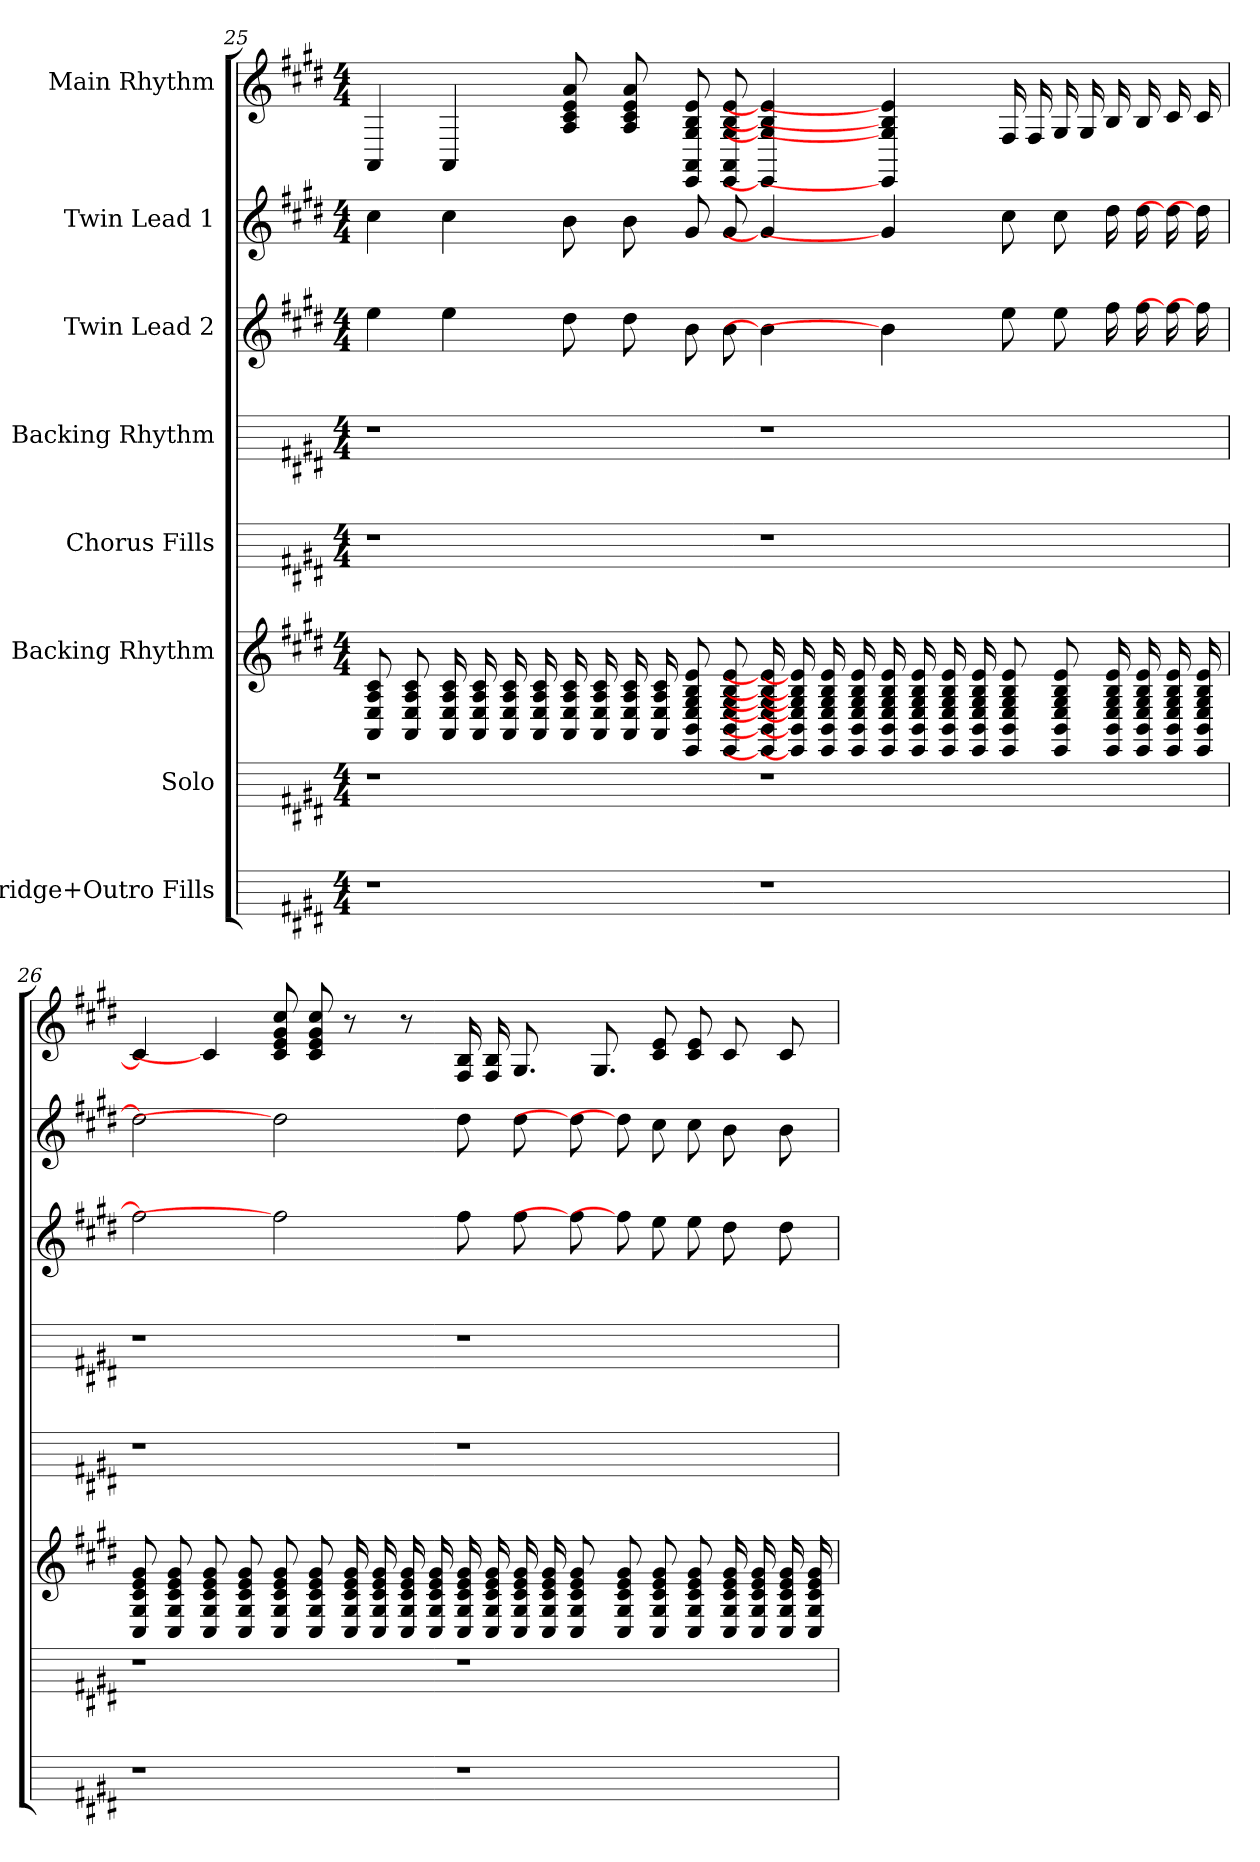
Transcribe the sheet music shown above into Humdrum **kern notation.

**kern	**kern	**kern	**kern	**kern	**kern	**kern	**kern
*part8	*part7	*part6	*part5	*part4	*part3	*part2	*part1
*staff8	*staff7	*staff6	*staff5	*staff4	*staff3	*staff2	*staff1
*I"Bridge+Outro Fills	*I"Solo	*I"Backing Rhythm	*I"Chorus Fills	*I"Backing Rhythm	*I"Twin Lead 2	*I"Twin Lead 1	*I"Main Rhythm
*	*	*	*	*	*	*	*
*k[f#c#g#d#]	*k[f#c#g#d#]	*k[f#c#g#d#]	*k[f#c#g#d#]	*k[f#c#g#d#]	*k[f#c#g#d#]	*k[f#c#g#d#]	*k[f#c#g#d#]
*M4/4	*M4/4	*M4/4	*M4/4	*M4/4	*M4/4	*M4/4	*M4/4
=25	=25	=25	=25	=25	=25	=25	=25
1r	1r	8c# 8A 8E 8AA	1r	1r	4ee	4cc#	4AA
.	.	8c# 8A 8E 8AA	.	.	.	.	.
.	.	16c# 16A 16E 16AA	.	.	4ee	4cc#	4AA
.	.	16c# 16A 16E 16AA	.	.	.	.	.
.	.	16c# 16A 16E 16AA	.	.	.	.	.
.	.	16c# 16A 16E 16AA	.	.	.	.	.
.	.	16c# 16A 16E 16AA	.	.	8dd#	8b	8a 8e 8c# 8A
.	.	16c# 16A 16E 16AA	.	.	.	.	.
.	.	16c# 16A 16E 16AA	.	.	8dd#	8b	8a 8e 8c# 8A
.	.	16c# 16A 16E 16AA	.	.	.	.	.
.	.	8e 8B 8G# 8E 8BB 8EE	.	.	8b	8g#	8e 8B 8G# 8AA 8EE
.	.	8e 8B 8G# 8E 8BB 8EE	.	.	8b	8g#	8e 8B 8G# 8AA 8EE
1r	1r	16e] 16B] 16G#] 16E] 16BB] 16EE]	1r	1r	4b]	4g#]	4e] 4B] 4G#] 4EE]
.	.	16e] 16B] 16G#] 16E] 16BB] 16EE]	.	.	.	.	.
.	.	16e 16B 16G# 16E 16BB 16EE	.	.	.	.	.
.	.	16e 16B 16G# 16E 16BB 16EE	.	.	.	.	.
.	.	16e 16B 16G# 16E 16BB 16EE	.	.	4b]	4g#]	4e] 4B] 4G#] 4EE]
.	.	16e 16B 16G# 16E 16BB 16EE	.	.	.	.	.
.	.	16e 16B 16G# 16E 16BB 16EE	.	.	.	.	.
.	.	16e 16B 16G# 16E 16BB 16EE	.	.	.	.	.
.	.	8e 8B 8G# 8E 8BB 8EE	.	.	8ee	8cc#	16F#
.	.	.	.	.	.	.	16F#
.	.	8e 8B 8G# 8E 8BB 8EE	.	.	8ee	8cc#	16G#
.	.	.	.	.	.	.	16G#
.	.	16e 16B 16G# 16E 16BB 16EE	.	.	16ff#	16dd#	16B
.	.	16e 16B 16G# 16E 16BB 16EE	.	.	16ff#	16dd#	16B
.	.	16e 16B 16G# 16E 16BB 16EE	.	.	16ff#]	16dd#]	16c#
.	.	16e 16B 16G# 16E 16BB 16EE	.	.	16ff#]	16dd#]	16c#
=26	=26	=26	=26	=26	=26	=26	=26
1r	1r	8g# 8e 8c# 8G# 8C#	1r	1r	2ff#]	2dd#]	4c#]
.	.	8g# 8e 8c# 8G# 8C#	.	.	.	.	.
.	.	8g# 8e 8c# 8G# 8C#	.	.	.	.	4c#]
.	.	8g# 8e 8c# 8G# 8C#	.	.	.	.	.
.	.	8g# 8e 8c# 8G# 8C#	.	.	2ff#]	2dd#]	8cc# 8g# 8e 8c#
.	.	8g# 8e 8c# 8G# 8C#	.	.	.	.	8cc# 8g# 8e 8c#
.	.	16g# 16e 16c# 16G# 16C#	.	.	.	.	8r
.	.	16g# 16e 16c# 16G# 16C#	.	.	.	.	.
.	.	16g# 16e 16c# 16G# 16C#	.	.	.	.	8r
.	.	16g# 16e 16c# 16G# 16C#	.	.	.	.	.
1r	1r	16g# 16e 16c# 16G# 16C#	1r	1r	8ff#	8dd#	16B 16F#
.	.	16g# 16e 16c# 16G# 16C#	.	.	.	.	16B 16F#
.	.	16g# 16e 16c# 16G# 16C#	.	.	8ff#	8dd#	8.G#
.	.	16g# 16e 16c# 16G# 16C#	.	.	.	.	.
.	.	8g# 8e 8c# 8G# 8C#	.	.	8ff#]	8dd#]	.
.	.	.	.	.	.	.	8.G#
.	.	8g# 8e 8c# 8G# 8C#	.	.	8ff#]	8dd#]	.
.	.	8g# 8e 8c# 8G# 8C#	.	.	8ee	8cc#	8e 8c#
.	.	8g# 8e 8c# 8G# 8C#	.	.	8ee	8cc#	8e 8c#
.	.	16g# 16e 16c# 16G# 16C#	.	.	8dd#	8b	8c#
.	.	16g# 16e 16c# 16G# 16C#	.	.	.	.	.
.	.	16g# 16e 16c# 16G# 16C#	.	.	8dd#	8b	8c#
.	.	16g# 16e 16c# 16G# 16C#	.	.	.	.	.
=	=	=	=	=	=	=	=
*-	*-	*-	*-	*-	*-	*-	*-
